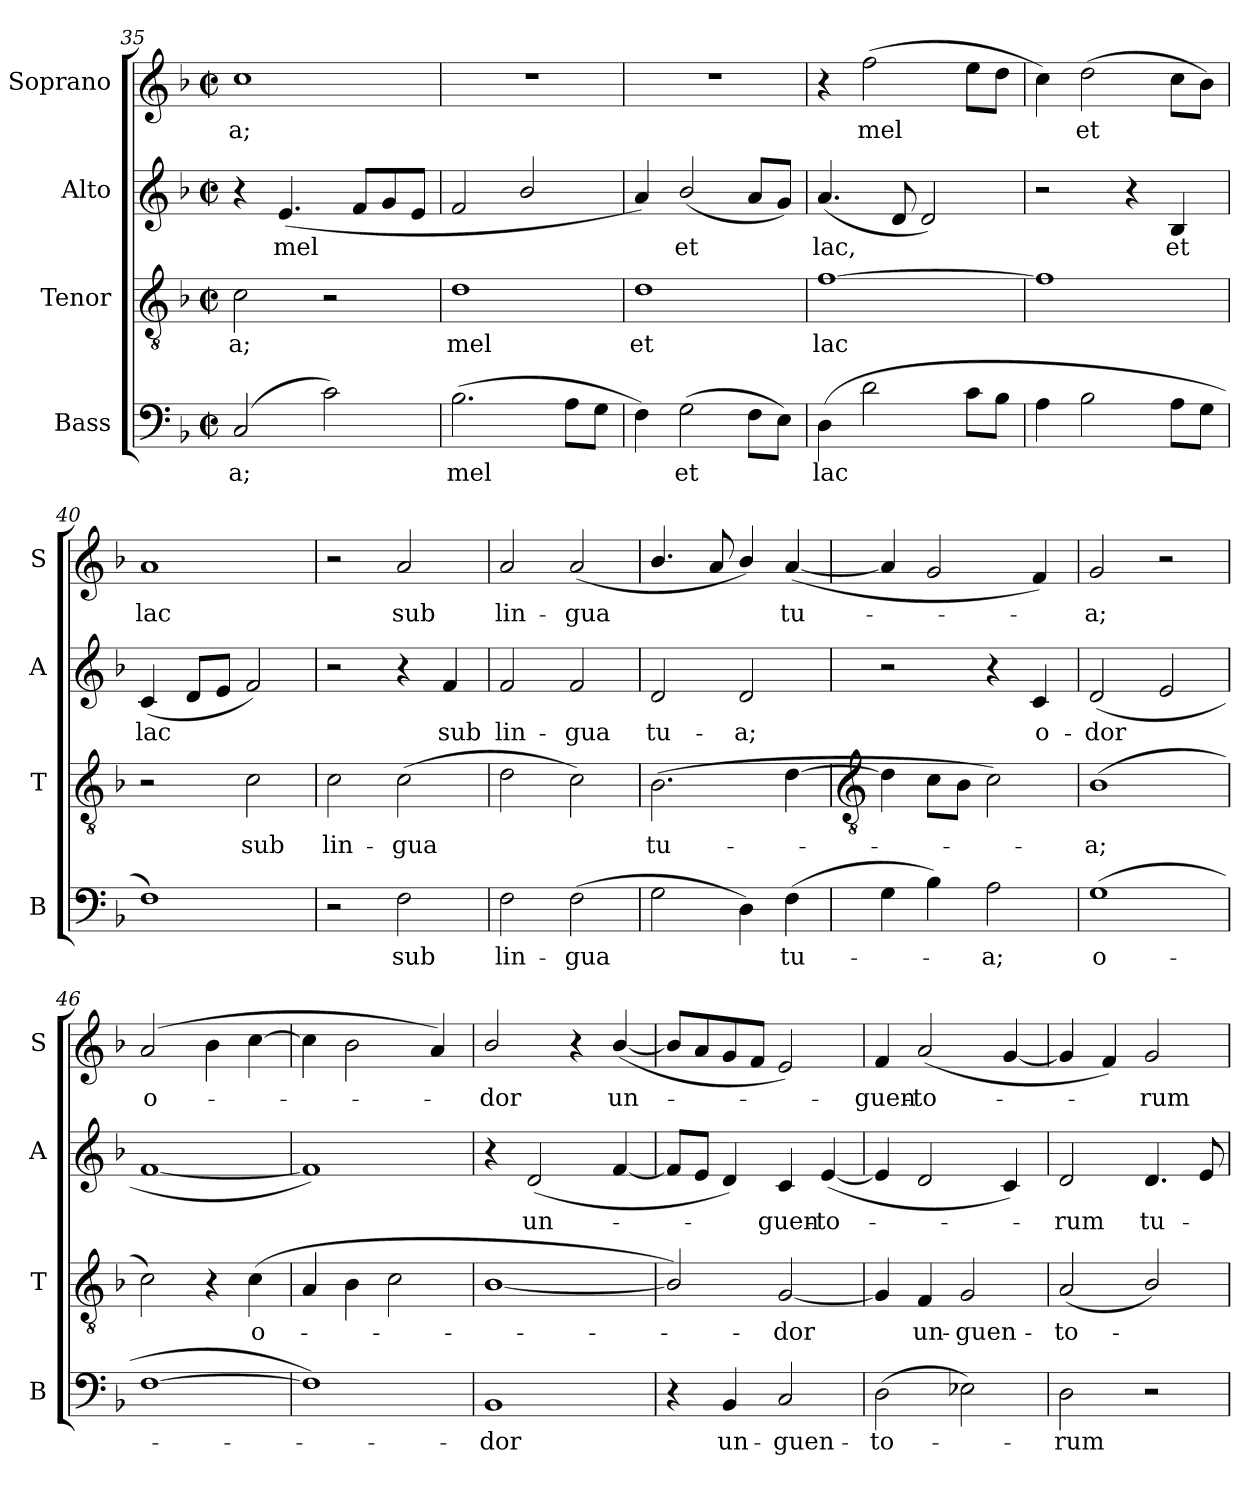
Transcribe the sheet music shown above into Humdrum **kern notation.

**kern	**text	**kern	**text	**kern	**text	**kern	**text
*part4	*part4	*part3	*part3	*part2	*part2	*part1	*part1
*staff4	*staff4	*staff3	*staff3	*staff2	*staff2	*staff1	*staff1
*I"Bass	*	*I"Tenor	*	*I"Alto	*	*I"Soprano	*
*I'B	*	*I'T	*	*I'A	*	*I'S	*
!!LO:LB:g=z
*clefF4	*	*clefGv2	*	*clefG2	*	*clefG2	*
*k[b-]	*	*k[b-]	*	*k[b-]	*	*k[b-]	*
*F:	*	*F:	*	*F:	*	*F:	*
*M2/2	*	*M2/2	*	*M2/2	*	*M2/2	*
*met(c|)	*	*met(c|)	*	*met(c|)	*	*met(c|)	*
=35	=35	=35	=35	=35	=35	=35	=35
!	!LO:LY:b	!	!LO:LY:b	!	!	!	!LO:LY:b
(2C	a;	2c	a;	4r	.	1cc	a;
!	!	!	!	!	!LO:LY:b	!	!
.	.	.	.	(<4.e	mel	.	.
2c)	.	2r	.	.	.	.	.
.	.	.	.	8fL	.	.	.
.	.	.	.	8g	.	.	.
.	.	.	.	8eJ	.	.	.
=36	=36	=36	=36	=36	=36	=36	=36
!	!LO:LY:b	!	!LO:LY:b	!	!	!	!
(>2.B-	mel	1d	mel	2f	.	1r	.
.	.	.	.	2b-/	.	.	.
8AL	.	.	.	.	.	.	.
8GJ	.	.	.	.	.	.	.
=37	=37	=37	=37	=37	=37	=37	=37
!	!	!	!LO:LY:b	!	!	!	!
4F)	.	1d	et	4a)	.	1r	.
!	!LO:LY:b	!	!	!	!LO:LY:b	!	!
(>2G	et	.	.	(<2b-/	et	.	.
8FL	.	.	.	8aL	.	.	.
8EJ)	.	.	.	8gJ)	.	.	.
=38	=38	=38	=38	=38	=38	=38	=38
!	!LO:LY:b	!	!LO:LY:b	!	!LO:LY:b	!	!
(>4D	lac	[1f	lac	(<4.a	lac,	4r	.
!	!	!	!	!	!	!	!LO:LY:b
2d	.	.	.	.	.	(>2ff	mel
.	.	.	.	8d	.	.	.
.	.	.	.	2d)	.	.	.
8cL	.	.	.	.	.	8eeL	.
8B-J	.	.	.	.	.	8ddJ	.
=39	=39	=39	=39	=39	=39	=39	=39
4A	.	1f]	.	2r	.	4cc)	.
!	!	!	!	!	!	!	!LO:LY:b
2B-	.	.	.	.	.	(>2dd	et
.	.	.	.	4r	.	.	.
!	!	!	!	!	!LO:LY:b	!	!
8AL	.	.	.	4B-	et	8ccL	.
8GJ	.	.	.	.	.	8b-J)	.
=40	=40	=40	=40	=40	=40	=40	=40
!	!	!	!	!	!LO:LY:b	!	!LO:LY:b
1F)	.	2r	.	(<4c	lac	1a	lac
.	.	.	.	8dL	.	.	.
.	.	.	.	8eJ	.	.	.
!	!	!	!LO:LY:b	!	!	!	!
.	.	2c	sub	2f)	.	.	.
=41	=41	=41	=41	=41	=41	=41	=41
!	!	!	!LO:LY:b	!	!	!	!
2r	.	2c	lin-	2r	.	2r	.
!	!LO:LY:b	!	!LO:LY:b	!	!	!	!LO:LY:b
2F	sub	(>2c	-gua	4r	.	2a	sub
!	!	!	!	!	!LO:LY:b	!	!
.	.	.	.	4f	sub	.	.
=42	=42	=42	=42	=42	=42	=42	=42
!	!LO:LY:b	!	!	!	!LO:LY:b	!	!LO:LY:b
2F	lin-	2d	.	2f	lin-	2a	lin-
!	!LO:LY:b	!	!	!	!LO:LY:b	!	!LO:LY:b
(>2F	-gua	2c)	.	2f	-gua	(<2a	-gua
=43	=43	=43	=43	=43	=43	=43	=43
!	!	!	!LO:LY:b	!	!LO:LY:b	!	!
2G	.	(>2.B-	tu-	2d	tu-	4.b-/	.
.	.	.	.	.	.	8a	.
!	!	!	!	!	!LO:LY:b	!	!
4D)	.	.	.	2d	-a;	4b-/)	.
!	!LO:LY:b	!	!	!	!	!	!LO:LY:b
(>4F	tu-	[4d	.	.	.	(<[4a	tu-
!!LO:LB:g=z
=44	=44	=44	=44	=44	=44	=44	=44
*	*	*clefGv2	*	*	*	*	*
4G	.	4d]	.	2r	.	4a]	.
4B-)	.	8cL	.	.	.	2g	.
.	.	8B-J	.	.	.	.	.
!	!LO:LY:b	!	!	!	!	!	!
2A	a;	2c)	.	4r	.	.	.
!	!	!	!	!	!LO:LY:b	!	!
.	.	.	.	4c	o-	4f)	.
=45	=45	=45	=45	=45	=45	=45	=45
!	!LO:LY:b	!	!LO:LY:b	!	!LO:LY:b	!	!LO:LY:b
(>1G	o-	(>1B-	a;	(<2d	-dor	2g	a;
.	.	.	.	2e	.	2r	.
=46	=46	=46	=46	=46	=46	=46	=46
!	!	!	!	!	!	!	!LO:LY:b
[1F	.	2c)	.	[1f	.	(>2a	o-
.	.	4r	.	.	.	4b-	.
!	!	!	!LO:LY:b	!	!	!	!
.	.	(>4c	o-	.	.	[4cc	.
=47	=47	=47	=47	=47	=47	=47	=47
1F])	.	4A	.	1f])	.	4cc]	.
.	.	4B-	.	.	.	2b-	.
.	.	2c	.	.	.	.	.
.	.	.	.	.	.	4a)	.
=48	=48	=48	=48	=48	=48	=48	=48
!	!LO:LY:b	!	!	!	!	!	!LO:LY:b
1BB-	dor	[1B-/	.	4r	.	2b-/	dor
!	!	!	!	!	!LO:LY:b	!	!
.	.	.	.	(<2d	un-	.	.
.	.	.	.	.	.	4r	.
!	!	!	!	!	!	!	!LO:LY:b
.	.	.	.	[4f	.	(<[4b-/	un-
=49	=49	=49	=49	=49	=49	=49	=49
4r	.	2B-/])	.	8fL]	.	8b-L]	.
.	.	.	.	8eJ	.	8a	.
!	!LO:LY:b	!	!	!	!	!	!
4BB-	un-	.	.	4d)	.	8g	.
.	.	.	.	.	.	8fJ	.
!	!LO:LY:b	!	!LO:LY:b	!	!LO:LY:b	!	!
2C	-guen-	[2G	dor	4c	guen-	2e)	.
!	!	!	!	!	!LO:LY:b	!	!
.	.	.	.	(<[4e	-to-	.	.
=50	=50	=50	=50	=50	=50	=50	=50
!	!LO:LY:b	!	!	!	!	!	!LO:LY:b
(>2D	-to-	4G]	.	4e]	.	4f	guen-
!	!	!	!LO:LY:b	!	!	!	!LO:LY:b
.	.	4F	un-	2d	.	(<2a	-to-
!	!	!	!LO:LY:b	!	!	!	!
2E-X)	.	2G	-guen-	.	.	.	.
.	.	.	.	4c)	.	[4g	.
=51	=51	=51	=51	=51	=51	=51	=51
!	!LO:LY:b	!	!LO:LY:b	!	!LO:LY:b	!	!
2D	rum	(<2A	-to-	2d	rum	4g]	.
.	.	.	.	.	.	4f)	.
!	!	!	!	!	!LO:LY:b	!	!LO:LY:b
2r	.	2B-/)	.	4.d	tu-	2g	rum
.	.	.	.	8e	.	.	.
=	=	=	=	=	=	=	=
*-	*-	*-	*-	*-	*-	*-	*-
